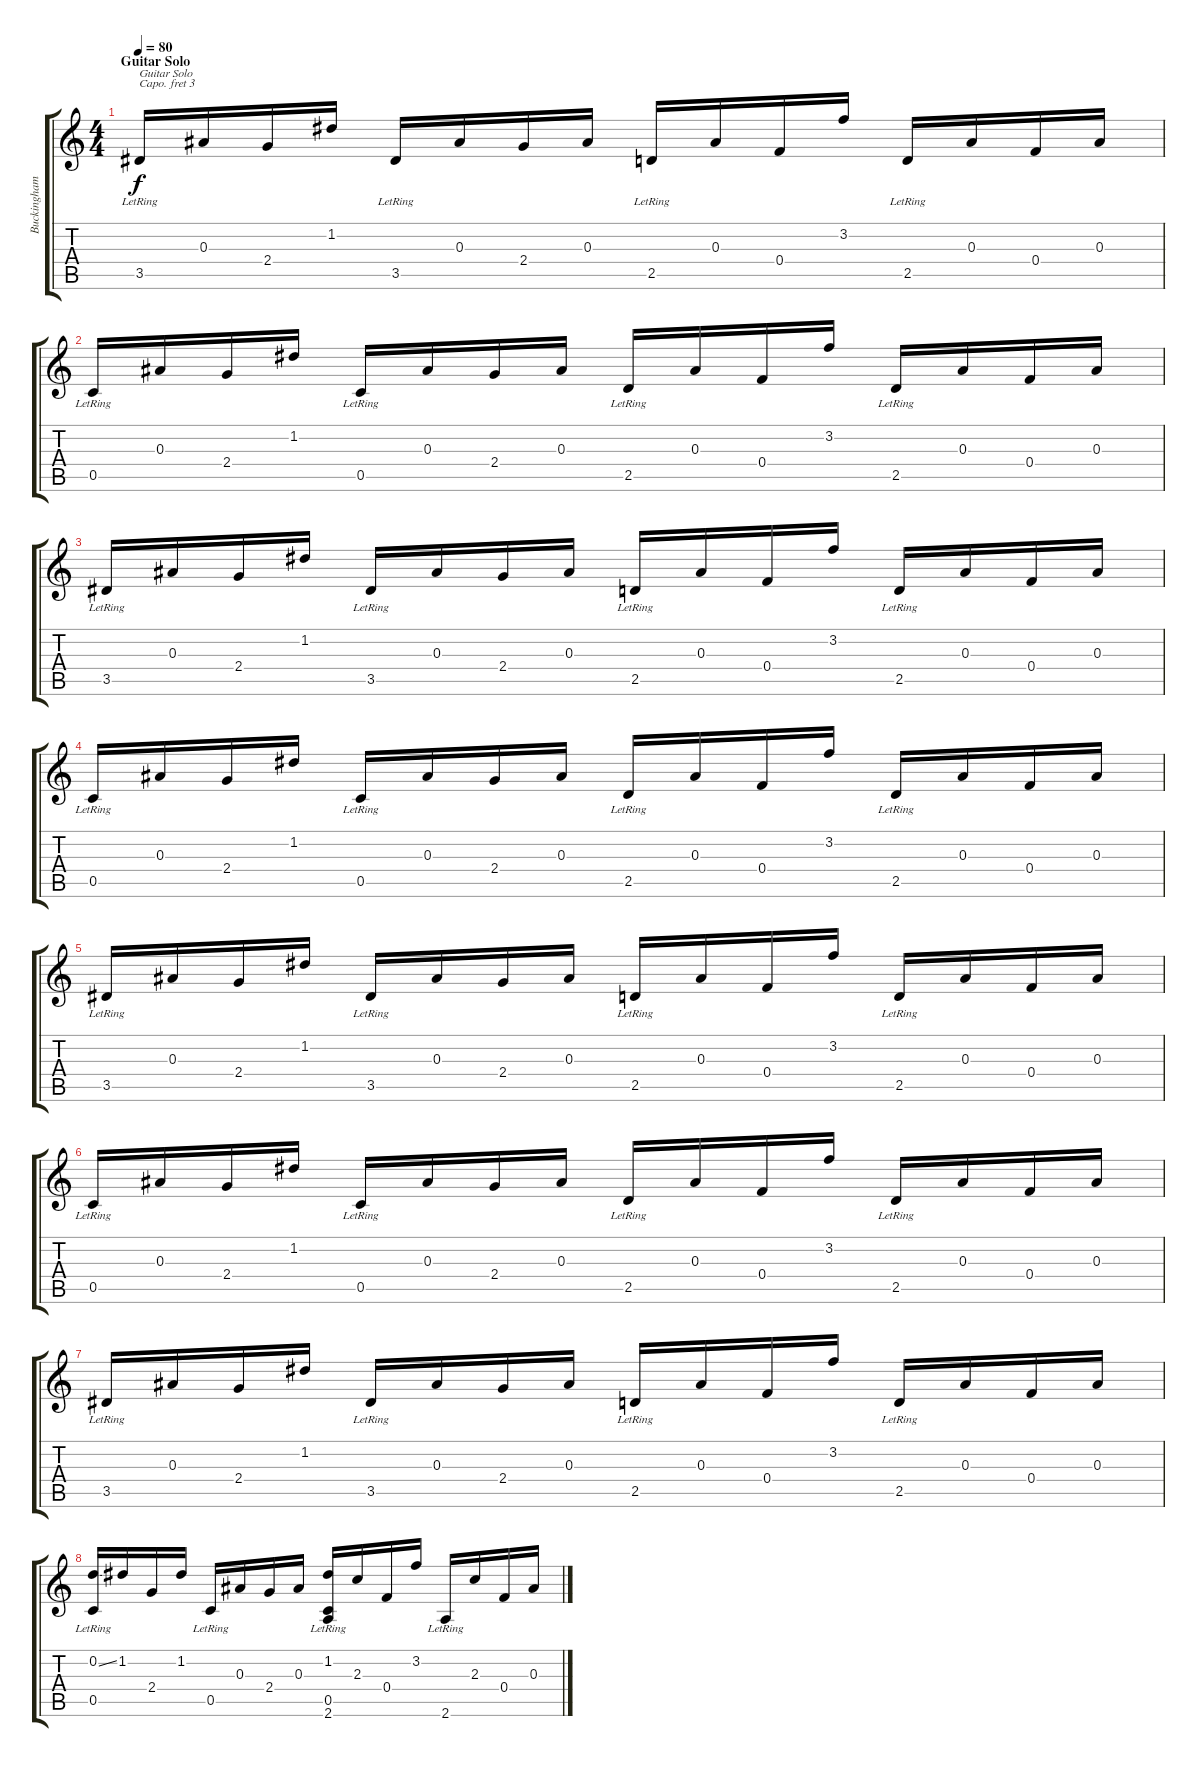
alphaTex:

\track ("Buckingham 1" "Buckingham") {instrument acousticguitarsteel}
\staff {score tabs}
\capo 3
\tuning (E4 B3 G3 D3 A2 E2) {hide}
\ts (4 4)
\section ("" "Guitar Solo")
\tempo 80
\clef g2
\ks c
3.5{lr}.16{txt "Guitar Solo" dy f} 0.3.16 2.4.16 1.2.16 3.5{lr}.16 0.3.16 2.4.16 0.3.16 2.5{lr}.16 0.3.16 0.4.16 3.2.16 2.5{lr}.16 0.3.16 0.4.16 0.3.16 |
0.5{lr}.16 0.3.16 2.4.16 1.2.16 0.5{lr}.16 0.3.16 2.4.16 0.3.16 2.5{lr}.16 0.3.16 0.4.16 3.2.16 2.5{lr}.16 0.3.16 0.4.16 0.3.16 |
3.5{lr}.16 0.3.16 2.4.16 1.2.16 3.5{lr}.16 0.3.16 2.4.16 0.3.16 2.5{lr}.16 0.3.16 0.4.16 3.2.16 2.5{lr}.16 0.3.16 0.4.16 0.3.16 |
0.5{lr}.16 0.3.16 2.4.16 1.2.16 0.5{lr}.16 0.3.16 2.4.16 0.3.16 2.5{lr}.16 0.3.16 0.4.16 3.2.16 2.5{lr}.16 0.3.16 0.4.16 0.3.16 |
3.5{lr}.16 0.3.16 2.4.16 1.2.16 3.5{lr}.16 0.3.16 2.4.16 0.3.16 2.5{lr}.16 0.3.16 0.4.16 3.2.16 2.5{lr}.16 0.3.16 0.4.16 0.3.16 |
0.5{lr}.16 0.3.16 2.4.16 1.2.16 0.5{lr}.16 0.3.16 2.4.16 0.3.16 2.5{lr}.16 0.3.16 0.4.16 3.2.16 2.5{lr}.16 0.3.16 0.4.16 0.3.16 |
3.5{lr}.16 0.3.16 2.4.16 1.2.16 3.5{lr}.16 0.3.16 2.4.16 0.3.16 2.5{lr}.16 0.3.16 0.4.16 3.2.16 2.5{lr}.16 0.3.16 0.4.16 0.3.16 |
(0.2{ss} 0.5{lr}).16 1.2.16 2.4.16 1.2.16 0.5{lr}.16 0.3.16 2.4.16 0.3.16 (1.2{lr} 0.5{lr} 2.6{lr}).16 2.3.16 0.4.16 3.2.16 2.6{lr}.16 2.3.16 0.4.16 0.3.16
